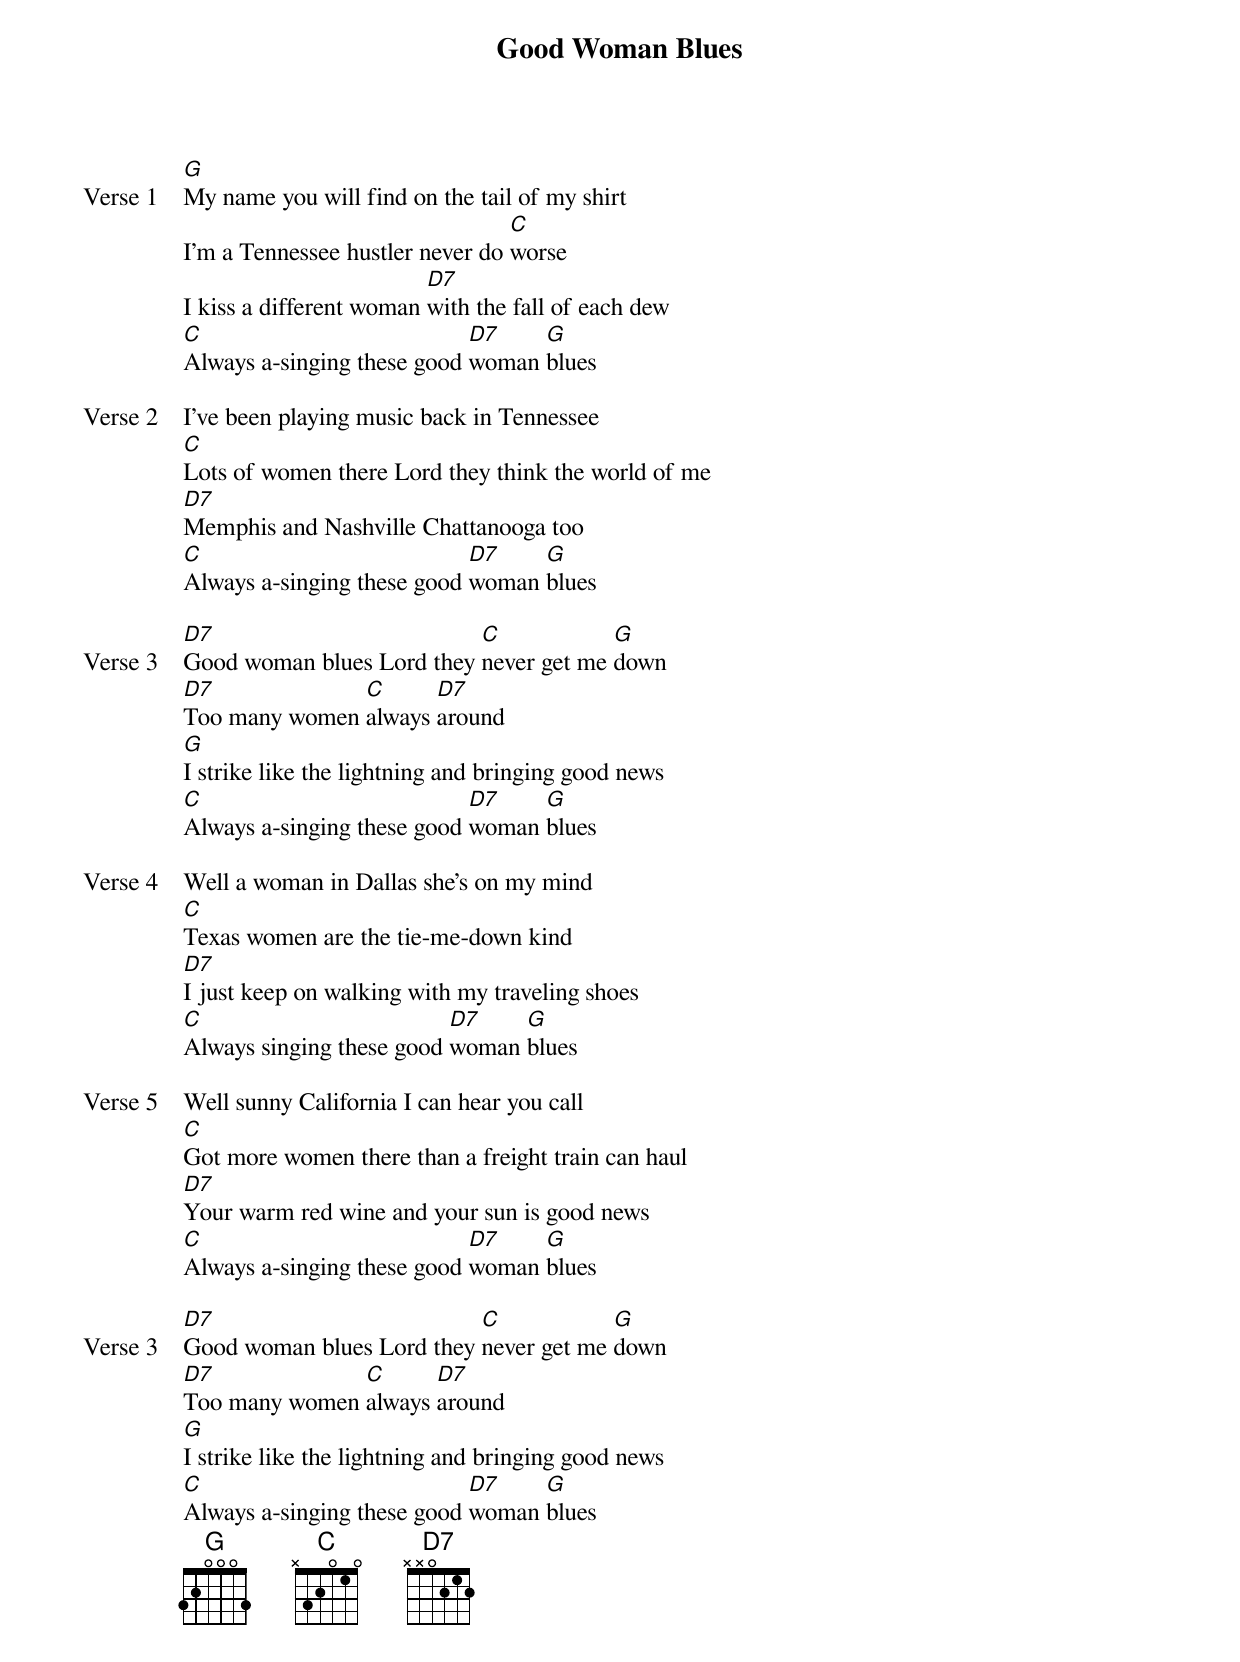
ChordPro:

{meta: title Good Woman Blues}
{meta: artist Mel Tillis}
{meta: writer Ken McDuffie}

{start_of_verse: Verse 1}
[G]My name you will find on the tail of my shirt
I'm a Tennessee hustler never do [C]worse
I kiss a different woman [D7]with the fall of each dew
[C]Always a-singing these good [D7]woman [G]blues
{end_of_verse}

{start_of_verse: Verse 2}
I've been playing music back in Tennessee
[C]Lots of women there Lord they think the world of me
[D7]Memphis and Nashville Chattanooga too
[C]Always a-singing these good [D7]woman [G]blues
{end_of_verse}

{start_of_verse: Verse 3}
[D7]Good woman blues Lord they [C]never get me [G]down
[D7]Too many women [C]always [D7]around
[G]I strike like the lightning and bringing good news
[C]Always a-singing these good [D7]woman [G]blues
{end_of_verse}

{start_of_verse: Verse 4}
Well a woman in Dallas she's on my mind
[C]Texas women are the tie-me-down kind
[D7]I just keep on walking with my traveling shoes
[C]Always singing these good [D7]woman [G]blues
{end_of_verse}

{start_of_verse: Verse 5}
Well sunny California I can hear you call
[C]Got more women there than a freight train can haul
[D7]Your warm red wine and your sun is good news
[C]Always a-singing these good [D7]woman [G]blues
{end_of_verse}

{start_of_verse: Verse 3}
[D7]Good woman blues Lord they [C]never get me [G]down
[D7]Too many women [C]always [D7]around
[G]I strike like the lightning and bringing good news
[C]Always a-singing these good [D7]woman [G]blues
{end_of_verse}
